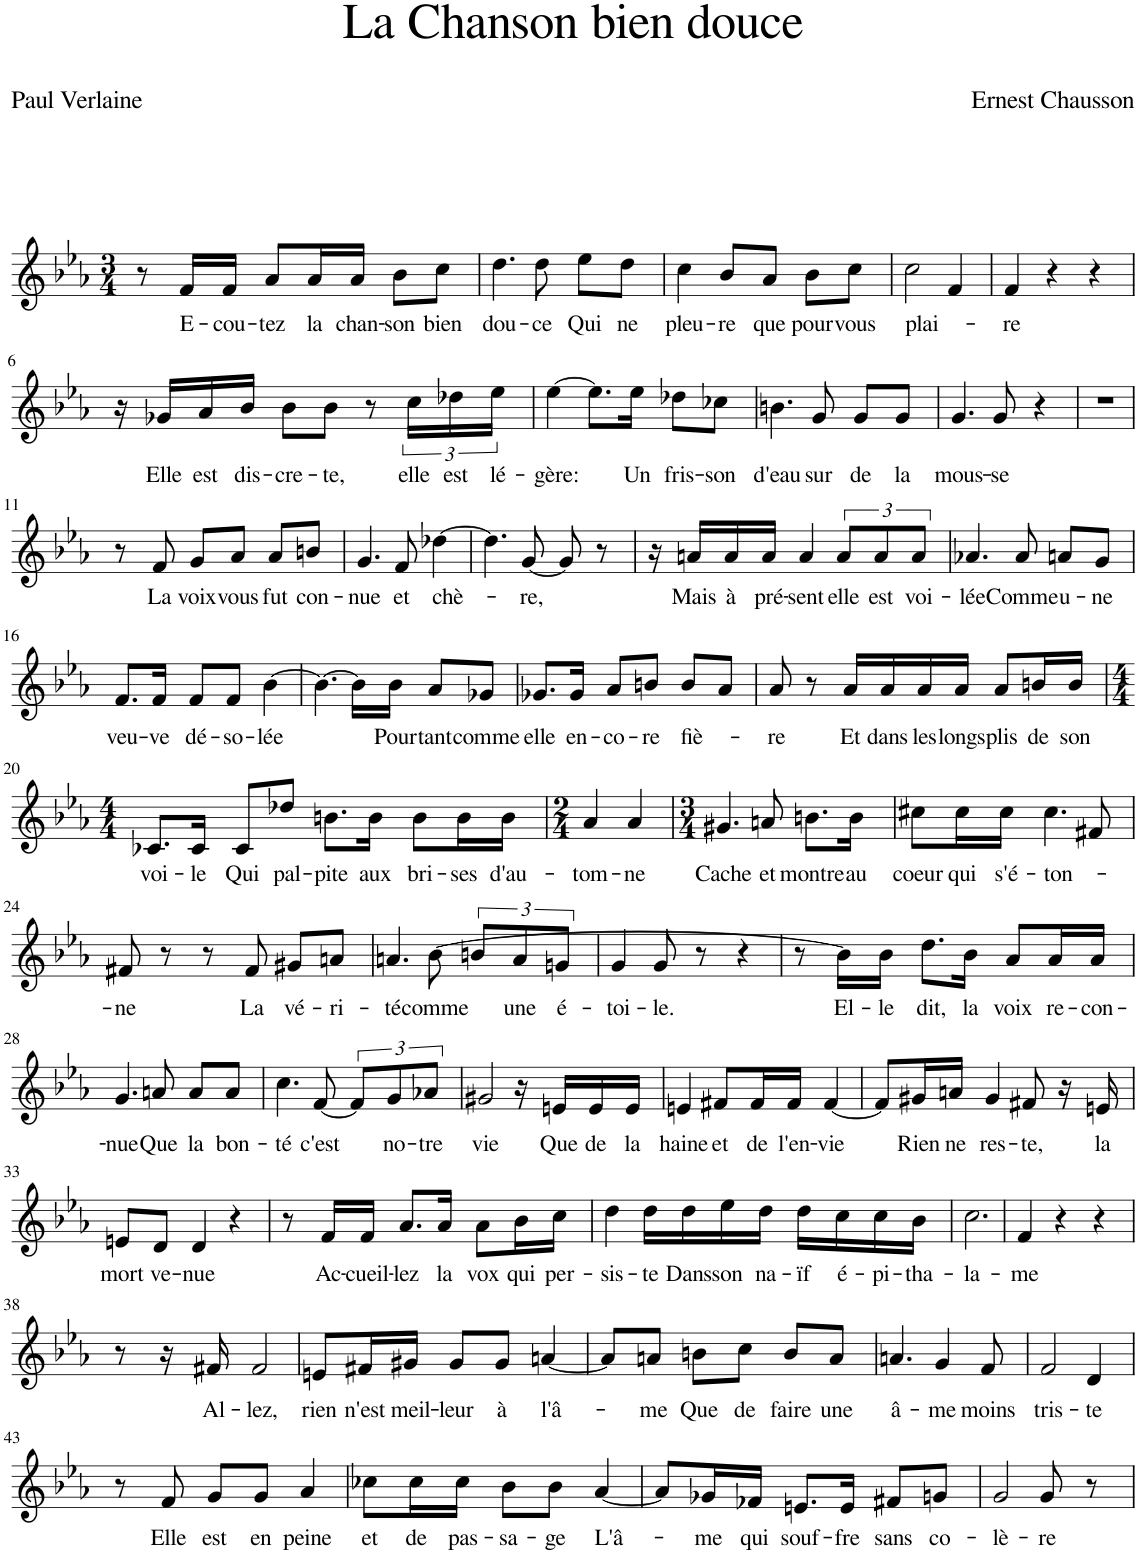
**kern	**text
*part1	*part1
*staff1	*staff1
*I"Piano	*
*I'Pno	*
*clefG2	*
*k[b-e-a-]	*
*M3/4	*
=1	=1
8r	.
!	!LO:LY:b
16f/LL	E-
!	!LO:LY:b
16f/JJ	-cou-
!	!LO:LY:b
8a-/L	-tez
!	!LO:LY:b
16a-/L	la
!	!LO:LY:b
16a-/JJ	chan-
!	!LO:LY:b
8b-\L	-son
!	!LO:LY:b
8cc\J	bien
=2	=2
!	!LO:LY:b
4.dd\	dou-
!	!LO:LY:b
8dd\	-ce
!	!LO:LY:b
8ee-\L	Qui
!	!LO:LY:b
8dd\J	ne
=3	=3
!	!LO:LY:b
4cc\	pleu-
!	!LO:LY:b
8b-/L	-re
!	!LO:LY:b
8a-/J	que
!	!LO:LY:b
8b-\L	pour
!	!LO:LY:b
8cc\J	vous
=4	=4
!	!LO:LY:b
2cc\	plai-
4f/	.
=5	=5
!	!LO:LY:b
4f/	-re
4r	.
4r	.
!!LO:LB:g=z
=6	=6
16r	.
!	!LO:LY:b
16g-X/LL	Elle
!	!LO:LY:b
16a-/	est
!	!LO:LY:b
16b-/JJ	dis-
!	!LO:LY:b
8b-\L	-cre-
!	!LO:LY:b
8b-\J	-te,
8r	.
!	!LO:LY:b
24cc\LL	elle
!	!LO:LY:b
24dd-X\	est
!	!LO:LY:b
24ee-\JJ	lé-
=7	=7
!	!LO:LY:b
[4ee-\	-gère:
8.ee-\L]	.
!	!LO:LY:b
16ee-\Jk	Un
!	!LO:LY:b
8dd-X\L	fris-
!	!LO:LY:b
8cc-X\J	-son
=8	=8
!	!LO:LY:b
4.bn\	d'eau
!	!LO:LY:b
8g/	sur
!	!LO:LY:b
8g/L	de
!	!LO:LY:b
8g/J	la
=9	=9
!	!LO:LY:b
4.g/	mous-
!	!LO:LY:b
8g/	-se
4r	.
=10	=10
2.r	.
!!LO:LB:g=z
=11	=11
8r	.
!	!LO:LY:b
8f/	La
!	!LO:LY:b
8g/L	voix
!	!LO:LY:b
8a-/J	vous
!	!LO:LY:b
8a-/L	fut
!	!LO:LY:b
8bn/J	con-
=12	=12
!	!LO:LY:b
4.g/	-nue
!	!LO:LY:b
8f/	et
!	!LO:LY:b
[4dd-X\	chè-
=13	=13
4.dd-\]	.
!	!LO:LY:b
[8g/	re,
8g/]	.
8r	.
=14	=14
16r	.
!	!LO:LY:b
16an/LL	Mais
!	!LO:LY:b
16a/	à
!	!LO:LY:b
16a/JJ	pré-
!	!LO:LY:b
4a/	-sent
!	!LO:LY:b
12a/L	elle
!	!LO:LY:b
12a/	est
!	!LO:LY:b
12a/J	voi-
=15	=15
!	!LO:LY:b
4.a-X/	-lée
!	!LO:LY:b
8a-/	Comme
!	!LO:LY:b
8an/L	u-
!	!LO:LY:b
8g/J	-ne
!!LO:LB:g=z
=16	=16
!	!LO:LY:b
8.f/L	veu-
!	!LO:LY:b
16f/Jk	-ve
!	!LO:LY:b
8f/L	dé-
!	!LO:LY:b
8f/J	-so-
!	!LO:LY:b
[4b-\	-lée
=17	=17
4.b-\_	.
16b-\LL]	.
!	!LO:LY:b
16b-\JJ	Pour
!	!LO:LY:b
8a-/L	tant
!	!LO:LY:b
8g-X/J	comme
=18	=18
!	!LO:LY:b
8.g-X/L	elle
!	!LO:LY:b
16g-/Jk	en-
!	!LO:LY:b
8a-/L	-co-
!	!LO:LY:b
8bn/J	-re
!	!LO:LY:b
8b/L	fiè-
8a-/J	.
=19	=19
!	!LO:LY:b
8a-/	-re
8r	.
!	!LO:LY:b
16a-/LL	Et
!	!LO:LY:b
16a-/	dans
!	!LO:LY:b
16a-/	les
!	!LO:LY:b
16a-/JJ	longs
!	!LO:LY:b
8a-/L	plis
!	!LO:LY:b
16bn/L	de
!	!LO:LY:b
16b/JJ	son
!!LO:LB:g=z
=20	=20
*M4/4	*
!	!LO:LY:b
8.c-X/L	voi-
!	!LO:LY:b
16c-/Jk	-le
!	!LO:LY:b
8c-/L	Qui
!	!LO:LY:b
8dd-X/J	pal-
!	!LO:LY:b
8.bn\L	-pite
!	!LO:LY:b
16b\Jk	aux
!	!LO:LY:b
8b\L	bri-
!	!LO:LY:b
16b\L	-ses
!	!LO:LY:b
16b\JJ	d'au-
=21	=21
*M2/4	*
!	!LO:LY:b
4a-/	-tom-
!	!LO:LY:b
4a-/	-ne
=22	=22
*M3/4	*
!	!LO:LY:b
4.g#X/	Cache
!	!LO:LY:b
8an/	et
!	!LO:LY:b
8.bn\L	montre
!	!LO:LY:b
16b\Jk	au
=23	=23
!	!LO:LY:b
8cc#X\L	coeur
!	!LO:LY:b
16cc#\L	qui
!	!LO:LY:b
16cc#\JJ	s'é-
!	!LO:LY:b
4.cc#\	-ton-
8f#X/	.
!!LO:LB:g=z
=24	=24
!	!LO:LY:b
8f#X/	-ne
8r	.
8r	.
!	!LO:LY:b
8f#/	La
!	!LO:LY:b
8g#X/L	vé-
!	!LO:LY:b
8an/J	-ri-
=25	=25
!	!LO:LY:b
4.an/	-té
!	!LO:LY:b
[8b-\	comme
12bn/L	.
!	!LO:LY:b
12a/	une
!	!LO:LY:b
12gn/J	é-
=26	=26
!	!LO:LY:b
4g/	-toi-
!	!LO:LY:b
8g/	-le.
8r	.
4r	.
=27	=27
8r	.
!	!LO:LY:b
16b-\LL]	El-
!	!LO:LY:b
16b-\JJ	-le
!	!LO:LY:b
8.dd\L	dit,
!	!LO:LY:b
16b-\Jk	la
!	!LO:LY:b
8a-/L	voix
!	!LO:LY:b
16a-/L	re-
!	!LO:LY:b
16a-/JJ	-con-
!!LO:LB:g=z
=28	=28
!	!LO:LY:b
4.g/	-nue
!	!LO:LY:b
8an/	Que
!	!LO:LY:b
8a/L	la
!	!LO:LY:b
8a/J	bon-
=29	=29
!	!LO:LY:b
4.cc\	-té
!	!LO:LY:b
[8f/	c'est
12f/L]	.
!	!LO:LY:b
12g/	no-
!	!LO:LY:b
12a-X/J	-tre
=30	=30
!	!LO:LY:b
2g#X/	vie
16r	.
!	!LO:LY:b
16en/LL	Que
!	!LO:LY:b
16e/	de
!	!LO:LY:b
16e/JJ	la
=31	=31
!	!LO:LY:b
4en/	haine
!	!LO:LY:b
8f#X/L	et
!	!LO:LY:b
16f#/L	de
!	!LO:LY:b
16f#/JJ	l'en-
!	!LO:LY:b
[4f#/	-vie
=32	=32
8f#/L]	.
!	!LO:LY:b
16g#X/L	Rien
!	!LO:LY:b
16an/JJ	ne
!	!LO:LY:b
4g#/	res-
!	!LO:LY:b
8f#X/	-te,
16r	.
!	!LO:LY:b
16en/	la
!!LO:LB:g=z
=33	=33
!	!LO:LY:b
8en/L	mort
!	!LO:LY:b
8d/J	ve-
!	!LO:LY:b
4d/	-nue
4r	.
=34	=34
8r	.
!	!LO:LY:b
16f/LL	Ac-
!	!LO:LY:b
16f/JJ	-cueil-
!	!LO:LY:b
8.a-/L	-lez
!	!LO:LY:b
16a-/Jk	la
!	!LO:LY:b
8a-\L	vox
!	!LO:LY:b
16b-\L	qui
!	!LO:LY:b
16cc\JJ	per-
=35	=35
!	!LO:LY:b
4dd\	-sis-
!	!LO:LY:b
16dd\LL	-te
!	!LO:LY:b
16dd\	Dans
!	!LO:LY:b
16ee-\	son
!	!LO:LY:b
16dd\JJ	na-
!	!LO:LY:b
16dd\LL	ïf
!	!LO:LY:b
16cc\	é-
!	!LO:LY:b
16cc\	-pi-
!	!LO:LY:b
16b-\JJ	-tha-
=36	=36
!	!LO:LY:b
2.cc\	-la-
=37	=37
!	!LO:LY:b
4f/	-me
4r	.
4r	.
!!LO:LB:g=z
=38	=38
8r	.
16r	.
!	!LO:LY:b
16f#X/	Al-
!	!LO:LY:b
2f#/	-lez,
=39	=39
!	!LO:LY:b
8en/L	rien
!	!LO:LY:b
16f#X/L	n'est
!	!LO:LY:b
16g#X/JJ	meil-
!	!LO:LY:b
8g#/L	-leur
!	!LO:LY:b
8g#/J	à
!	!LO:LY:b
[4an/	l'â-
=40	=40
8a/L]	.
!	!LO:LY:b
8an/J	-me
!	!LO:LY:b
8bn\L	Que
!	!LO:LY:b
8cc\J	de
!	!LO:LY:b
8b/L	faire
!	!LO:LY:b
8a/J	une
=41	=41
!	!LO:LY:b
4.an/	â-
!	!LO:LY:b
4g/	-me
!	!LO:LY:b
8f/	moins
=42	=42
!	!LO:LY:b
2f/	tris-
!	!LO:LY:b
4d/	-te
!!LO:LB:g=z
=43	=43
8r	.
!	!LO:LY:b
8f/	Elle
!	!LO:LY:b
8g/L	est
!	!LO:LY:b
8g/J	en
!	!LO:LY:b
4a-/	peine
=44	=44
!	!LO:LY:b
8cc-X\L	et
!	!LO:LY:b
16cc-\L	de
!	!LO:LY:b
16cc-\JJ	pas-
!	!LO:LY:b
8b-\L	-sa-
!	!LO:LY:b
8b-\J	-ge
!	!LO:LY:b
[4a-/	L'â-
=45	=45
8a-/L]	.
!	!LO:LY:b
16g-X/L	-me
!	!LO:LY:b
16f-X/JJ	qui
!	!LO:LY:b
8.en/L	souf-
!	!LO:LY:b
16e/Jk	-fre
!	!LO:LY:b
8f#X/L	sans
!	!LO:LY:b
8gn/J	co-
=46	=46
!	!LO:LY:b
2g/	-lè-
!	!LO:LY:b
8g/	-re
8r	.
=	=
*-	*-
